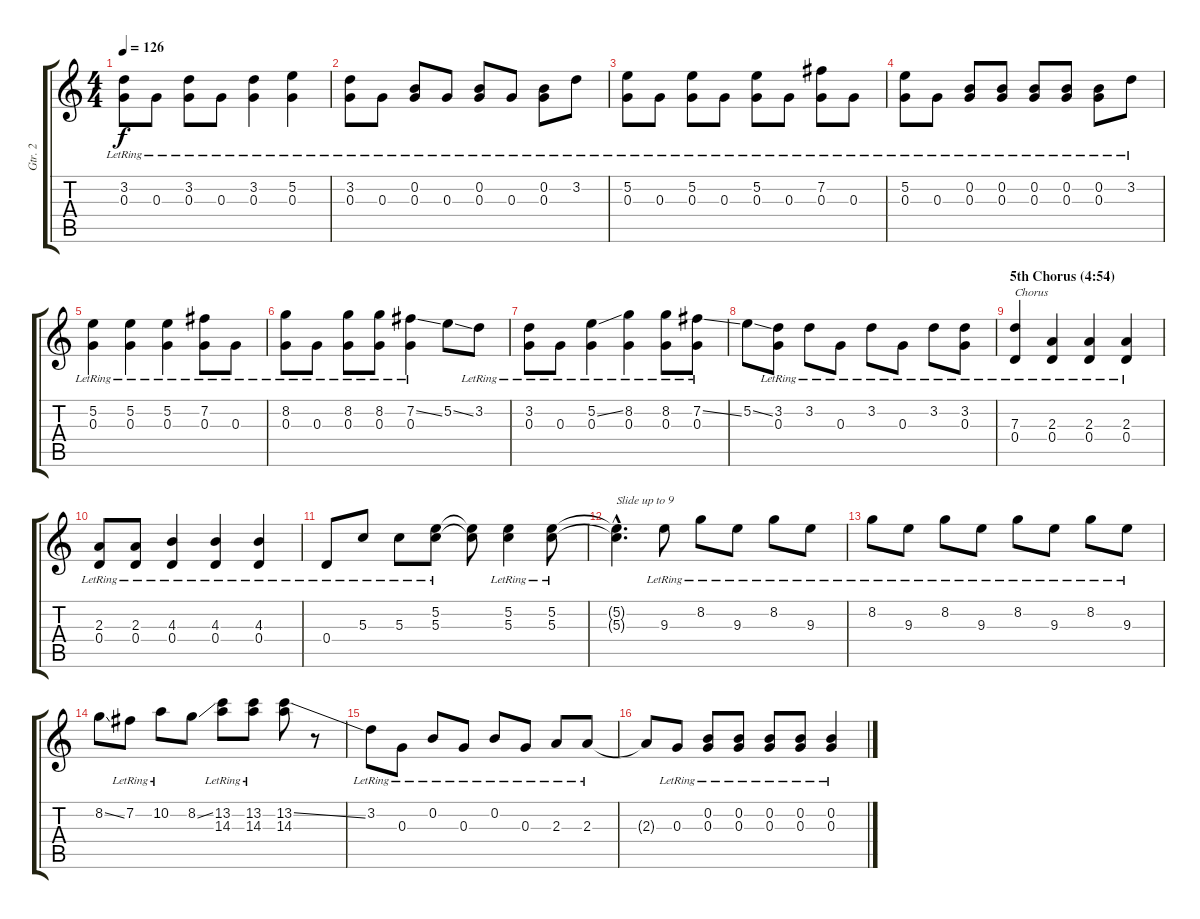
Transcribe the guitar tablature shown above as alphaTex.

\track ("Gtr. 2" "Gtr. 2") {instrument electricguitarclean}
\staff {score tabs}
\tuning (E4 B3 G3 D3 A2 E2) {hide}
\ts (4 4)
\tempo 126
\clef g2
\ks c
(3.2{lr} 0.3{lr}).8{dy f} 0.3{lr}.8 (3.2{lr} 0.3{lr}).8 0.3{lr}.8 (3.2{lr} 0.3{lr}).4 (5.2{lr} 0.3{lr}).4 |
(3.2{lr} 0.3{lr}).8 0.3{lr}.8 (0.2{lr} 0.3{lr}).8 0.3{lr}.8 (0.2{lr} 0.3{lr}).8 0.3{lr}.8 (0.2{lr} 0.3{lr}).8 3.2{lr}.8 |
(5.2{lr} 0.3{lr}).8 0.3{lr}.8 (5.2{lr} 0.3{lr}).8 0.3{lr}.8 (5.2{lr} 0.3{lr}).8 0.3{lr}.8 (7.2{lr} 0.3{lr}).8 0.3{lr}.8 |
(5.2{lr} 0.3{lr}).8 0.3{lr}.8 (0.2{lr} 0.3{lr}).8 (0.2{lr} 0.3{lr}).8 (0.2{lr} 0.3{lr}).8 (0.2{lr} 0.3{lr}).8 (0.2{lr} 0.3{lr}).8 3.2{lr}.8 |
(5.2{lr} 0.3{lr}).4 (5.2{lr} 0.3{lr}).4 (5.2{lr} 0.3{lr}).4 (7.2{lr} 0.3{lr}).8 0.3{lr}.8 |
(8.2{lr} 0.3{lr}).8 0.3{lr}.8 (8.2{lr} 0.3{lr}).8 (8.2{lr} 0.3{lr}).8 (7.2{ss} 0.3{lr}).4 5.2{ss}.8 3.2{lr}.8 |
(3.2{lr} 0.3{lr}).8 0.3{lr}.8 (5.2{ss} 0.3{lr}).4 (8.2{lr} 0.3{lr}).4 (8.2{lr} 0.3{lr}).8 (7.2{ss} 0.3{lr}).8 |
5.2{ss}.8 (3.2{lr} 0.3{lr}).8 3.2{lr}.8 0.3{lr}.8 3.2{lr}.8 0.3{lr}.8 3.2{lr}.8 (3.2{lr} 0.3{lr}).8 |
\section ("" "5th Chorus (4:54)")
(7.3{lr} 0.4{lr}).4{txt "Chorus"} (2.3{lr} 0.4{lr}).4 (2.3{lr} 0.4{lr}).4 (2.3{lr} 0.4{lr}).4 |
(2.3{lr} 0.4{lr}).8 (2.3{lr} 0.4{lr}).8 (4.3{lr} 0.4{lr}).4 (4.3{lr} 0.4{lr}).4 (4.3{lr} 0.4{lr}).4 |
0.4{lr}.8 5.3{lr}.8 5.3{lr}.8 (5.2{lr} 5.3{lr}).8 (5.2{t} 5.3{t}).8 (5.2{lr} 5.3{lr}).4 (5.2{lr} 5.3{lr}).8 |
(5.2{hac t} 5.3{hac t}).4{d txt "Slide up to 9"} 9.3{lr}.8 8.2{lr}.8 9.3{lr}.8 8.2{lr}.8 9.3{lr}.8 |
8.2{lr}.8 9.3{lr}.8 8.2{lr}.8 9.3{lr}.8 8.2{lr}.8 9.3{lr}.8 8.2{lr}.8 9.3{lr}.8 |
8.2{ss}.8 7.2{lr}.8 10.2{lr}.8 8.2{ss}.8 (13.2{lr} 14.3{lr}).8 (13.2{lr} 14.3{lr}).8 (13.2{ss} 14.3).8 r.8 |
3.2{lr}.8 0.3{lr}.8 0.2{lr}.8 0.3{lr}.8 0.2{lr}.8 0.3{lr}.8 2.3{lr}.8 2.3{lr}.8 |
2.3{t}.8 0.3{lr}.8 (0.2{lr} 0.3{lr}).8 (0.2{lr} 0.3{lr}).8 (0.2{lr} 0.3{lr}).8 (0.2{lr} 0.3{lr}).8 (0.2{lr} 0.3{lr}).4
